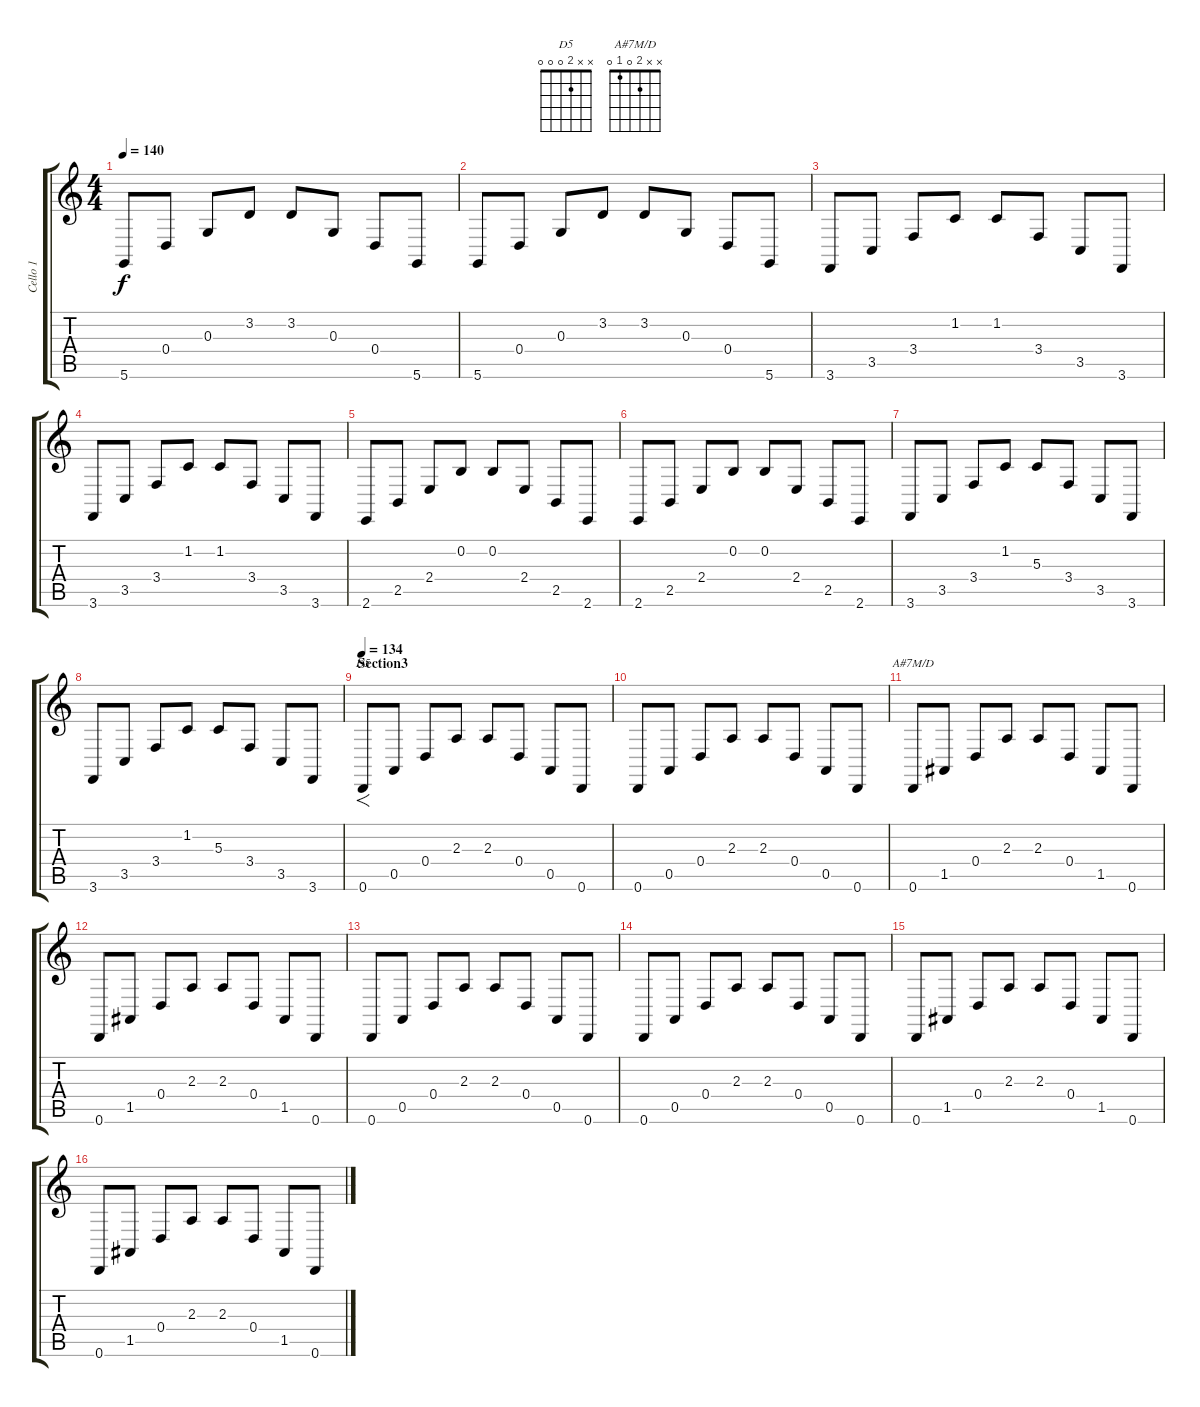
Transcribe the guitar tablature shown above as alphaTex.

\track ("Cello 1" "Cello 1") {instrument pizzicatostrings}
\staff {score tabs}
\tuning (E4 B3 G3 D3 A2 D2) {hide}
\chord ("D5" x x 2 0 0 0)
\chord ("A#7M/D" x x 2 0 1 0)
\ts (4 4)
\tempo 140
\clef g2
\ks c
5.6.8{dy f} 0.4.8 0.3.8 3.2.8 3.2.8 0.3.8 0.4.8 5.6.8 |
5.6.8 0.4.8 0.3.8 3.2.8 3.2.8 0.3.8 0.4.8 5.6.8 |
3.6.8 3.5.8 3.4.8 1.2.8 1.2.8 3.4.8 3.5.8 3.6.8 |
3.6.8 3.5.8 3.4.8 1.2.8 1.2.8 3.4.8 3.5.8 3.6.8 |
2.6.8 2.5.8 2.4.8 0.2.8 0.2.8 2.4.8 2.5.8 2.6.8 |
2.6.8 2.5.8 2.4.8 0.2.8 0.2.8 2.4.8 2.5.8 2.6.8 |
3.6.8 3.5.8 3.4.8 1.2.8 5.3.8 3.4.8 3.5.8 3.6.8 |
3.6.8 3.5.8 3.4.8 1.2.8 5.3.8 3.4.8 3.5.8 3.6.8 |
\section ("" "Section3")
\tempo 134
0.6.8{f ch "D5" volume 16 balance 8 instrument pizzicatostrings} 0.5.8 0.4.8 2.3.8 2.3.8 0.4.8 0.5.8 0.6.8 |
0.6.8 0.5.8 0.4.8 2.3.8 2.3.8 0.4.8 0.5.8 0.6.8 |
0.6.8{ch "A#7M/D"} 1.5.8 0.4.8 2.3.8 2.3.8 0.4.8 1.5.8 0.6.8 |
0.6.8 1.5.8 0.4.8 2.3.8 2.3.8 0.4.8 1.5.8 0.6.8 |
0.6.8 0.5.8 0.4.8 2.3.8 2.3.8 0.4.8 0.5.8 0.6.8 |
0.6.8 0.5.8 0.4.8 2.3.8 2.3.8 0.4.8 0.5.8 0.6.8 |
0.6.8 1.5.8 0.4.8 2.3.8 2.3.8 0.4.8 1.5.8 0.6.8 |
0.6.8 1.5.8 0.4.8 2.3.8 2.3.8 0.4.8 1.5.8 0.6.8
